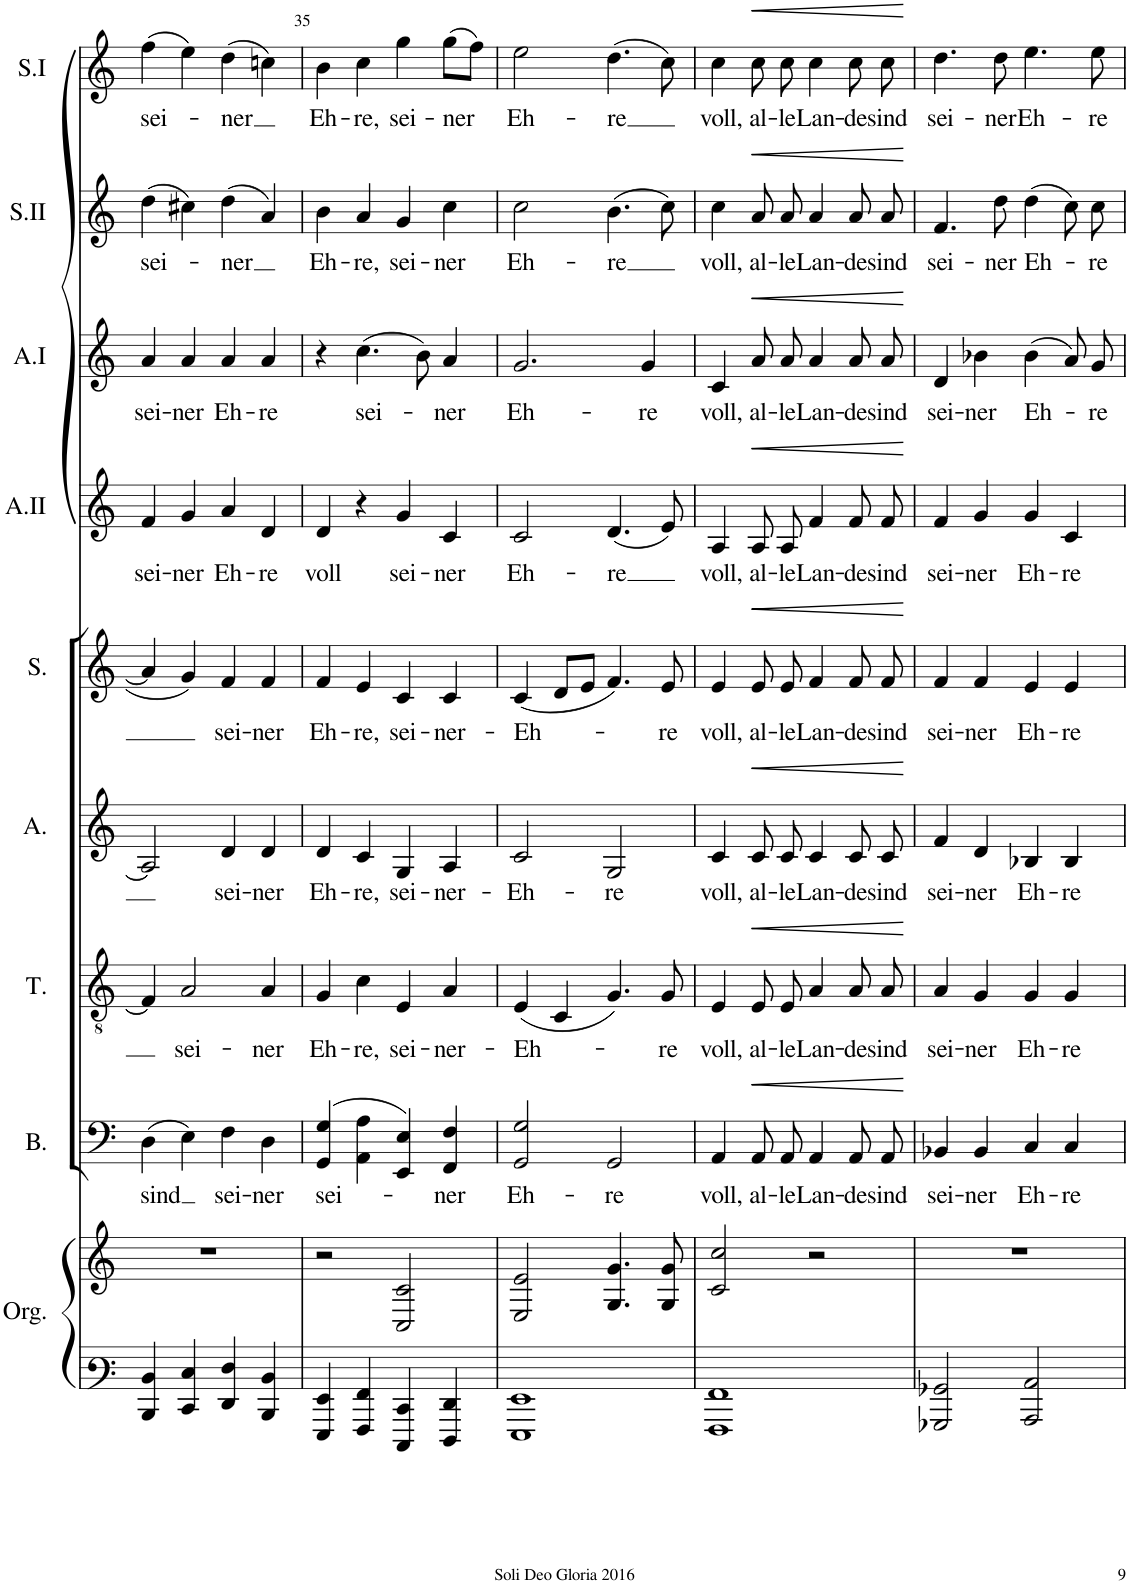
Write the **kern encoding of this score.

**kern	**kern	**kern	**text	**dynam	**kern	**text	**dynam	**kern	**text	**dynam	**kern	**text	**dynam	**kern	**text	**dynam	**kern	**text	**dynam	**kern	**text	**dynam	**kern	**text	**dynam
*part9	*part9	*part8	*part8	*part8	*part7	*part7	*part7	*part6	*part6	*part6	*part5	*part5	*part5	*part4	*part4	*part4	*part3	*part3	*part3	*part2	*part2	*part2	*part1	*part1	*part1
*staff10	*staff9	*staff8	*staff8	*staff8	*staff7	*staff7	*staff7	*staff6	*staff6	*staff6	*staff5	*staff5	*staff5	*staff4	*staff4	*staff4	*staff3	*staff3	*staff3	*staff2	*staff2	*staff2	*staff1	*staff1	*staff1
*I"Orgue	*	*I"Bass	*	*	*I"Ténor	*	*	*I"Alto	*	*	*I"Soprano	*	*	*I"Alto II	*	*	*I"Alto I	*	*	*I"Soprano II	*	*	*I"Soprano I	*	*
*I'Org.	*	*I'B.	*	*	*I'T.	*	*	*I'A.	*	*	*I'S.	*	*	*I'A.II	*	*	*I'A.I	*	*	*I'S.II	*	*	*I'S.I	*	*
!!LO:PB:g=z
*clefF3	*clefG2	*clefF4	*	*	*clefGv2	*	*	*clefG2	*	*	*clefG2	*	*	*clefG2	*	*	*clefG2	*	*	*clefG2	*	*	*clefG2	*	*
*k[]	*k[]	*k[]	*	*	*k[]	*	*	*k[]	*	*	*k[]	*	*	*k[]	*	*	*k[]	*	*	*k[]	*	*	*k[]	*	*
*M4/4	*M4/4	*M4/4	*	*	*M4/4	*	*	*M4/4	*	*	*M4/4	*	*	*M4/4	*	*	*M4/4	*	*	*M4/4	*	*	*M4/4	*	*
*met(c)	*met(c)	*met(c)	*	*	*met(c)	*	*	*met(c)	*	*	*met(c)	*	*	*met(c)	*	*	*met(c)	*	*	*met(c)	*	*	*met(c)	*	*
=34	=34	=34	=34	=34	=34	=34	=34	=34	=34	=34	=34	=34	=34	=34	=34	=34	=34	=34	=34	=34	=34	=34	=34	=34	=34
!	!	!	!LO:LY:b	!	!	!	!	!	!	!	!	!	!	!	!LO:LY:b	!	!	!LO:LY:b	!	!	!LO:LY:b	!	!	!LO:LY:b	!
4DD/ 4D/	1r	(4D\	-sind	.	4F/]	.	.	2A/]	.	.	4a/]	.	.	4f/	sei-	.	4a/	sei-	.	(4dd\	sei-	.	(4ff\	sei-	.
!	!	!	!	!	!	!LO:LY:b	!	!	!	!	!	!	!	!	!LO:LY:b	!	!	!LO:LY:b	!	!	!	!	!	!	!
4EE/ 4E/	.	4E\)	.	.	2A/	sei-	.	.	.	.	4g/	.	.	4g/	ner	.	4a/	ner	.	4cc#X\)	.	.	4ee\)	.	.
!	!	!	!LO:LY:b	!	!	!	!	!	!LO:LY:b	!	!	!LO:LY:b	!	!	!LO:LY:b	!	!	!LO:LY:b	!	!	!LO:LY:b	!	!	!LO:LY:b	!
4FF/ 4F/	.	4F\	sei-	.	.	.	.	4d/	sei-	.	4f/	sei-	.	4a/	Eh-	.	4a/	Eh-	.	(4dd\	-ner	.	(4dd\	-ner	.
!	!	!	!LO:LY:b	!	!	!LO:LY:b	!	!	!LO:LY:b	!	!	!LO:LY:b	!	!	!LO:LY:b	!	!	!LO:LY:b	!	!	!	!	!	!	!
4DD/ 4D/	.	4D\	-ner	.	4A/	-ner	.	4d/	-ner	.	4f/	-ner	.	4d/	-re	.	4a/	-re	.	4a/)	.	.	4ccn\)	.	.
=35	=35	=35	=35	=35	=35	=35	=35	=35	=35	=35	=35	=35	=35	=35	=35	=35	=35	=35	=35	=35	=35	=35	=35	=35	=35
!	!	!	!LO:LY:b	!	!	!LO:LY:b	!	!	!LO:LY:b	!	!	!LO:LY:b	!	!	!LO:LY:b	!	!	!	!	!	!LO:LY:b	!	!	!LO:LY:b	!
4GGG/ 4GG/	2r	(4GG/ 4G/	sei-	.	4G/	Eh-	.	4d/	Eh-	.	4f/	Eh-	.	4d/	voll	.	4r	.	.	4b\	Eh-	.	4b\	Eh-	.
!	!	!	!	!	!	!LO:LY:b	!	!	!LO:LY:b	!	!	!LO:LY:b	!	!	!	!	!	!LO:LY:b	!	!	!LO:LY:b	!	!	!LO:LY:b	!
4AAA/ 4AA/	.	4AA\ 4A\	.	.	4c\	-re,	.	4c/	-re,	.	4e/	-re,	.	4r	.	.	(4.cc\	sei-	.	4a/	-re,	.	4cc\	-re,	.
!	!	!	!	!	!	!LO:LY:b	!	!	!LO:LY:b	!	!	!LO:LY:b	!	!	!LO:LY:b	!	!	!	!	!	!LO:LY:b	!	!	!LO:LY:b	!
4EEE/ 4EE/	2C/ 2c/	4EE/ 4E/)	.	.	4E/	sei-	.	4G/	sei-	.	4c/	sei-	.	4g/	sei-	.	.	.	.	4g/	sei-	.	4gg\	sei-	.
.	.	.	.	.	.	.	.	.	.	.	.	.	.	.	.	.	8b\)	.	.	.	.	.	.	.	.
!	!	!	!LO:LY:b	!	!	!LO:LY:b	!	!	!LO:LY:b	!	!	!LO:LY:b	!	!	!LO:LY:b	!	!	!LO:LY:b	!	!	!LO:LY:b	!	!	!LO:LY:b	!
4FFF/ 4FF/	.	4FF/ 4F/	-ner	.	4A/	-ner-	.	4A/	-ner-	.	4c/	-ner-	.	4c/	-ner	.	4a/	-ner	.	4cc\	-ner	.	(8gg\L	-ner	.
.	.	.	.	.	.	.	.	.	.	.	.	.	.	.	.	.	.	.	.	.	.	.	8ff\J)	.	.
=36	=36	=36	=36	=36	=36	=36	=36	=36	=36	=36	=36	=36	=36	=36	=36	=36	=36	=36	=36	=36	=36	=36	=36	=36	=36
!	!	!	!LO:LY:b	!	!	!LO:LY:b	!	!	!LO:LY:b	!	!	!LO:LY:b	!	!	!LO:LY:b	!	!	!LO:LY:b	!	!	!LO:LY:b	!	!	!LO:LY:b	!
1GGG 1GG	2E/ 2e/	2GG/ 2G/	Eh-	.	(<4E/	Eh-	.	2c/	Eh-	.	(<4c/	Eh-	.	2c/	Eh-	.	2.g/	Eh-	.	2cc\	Eh-	.	2ee\	Eh-	.
.	.	.	.	.	4C/	.	.	.	.	.	8d/L	.	.	.	.	.	.	.	.	.	.	.	.	.	.
.	.	.	.	.	.	.	.	.	.	.	8e/J	.	.	.	.	.	.	.	.	.	.	.	.	.	.
!	!	!	!LO:LY:b	!	!	!	!	!	!LO:LY:b	!	!	!	!	!	!LO:LY:b	!	!	!	!	!	!LO:LY:b	!	!	!LO:LY:b	!
.	4.G/ 4.g/	2GG/	-re	.	4.G/)	.	.	2G/	-re	.	4.f/)	.	.	(4.d/	-re	.	.	.	.	(4.b\	-re	.	(4.dd\	-re	.
!	!	!	!	!	!	!	!	!	!	!	!	!	!	!	!	!	!	!LO:LY:b	!	!	!	!	!	!	!
.	.	.	.	.	.	.	.	.	.	.	.	.	.	.	.	.	4g/	-re	.	.	.	.	.	.	.
!	!	!	!	!	!	!LO:LY:b	!	!	!	!	!	!LO:LY:b	!	!	!	!	!	!	!	!	!	!	!	!	!
.	8G/ 8g/	.	.	.	8G/	-re	.	.	.	.	8e/	-re	.	8e/)	.	.	.	.	.	8cc\)	.	.	8cc\)	.	.
=37	=37	=37	=37	=37	=37	=37	=37	=37	=37	=37	=37	=37	=37	=37	=37	=37	=37	=37	=37	=37	=37	=37	=37	=37	=37
!	!	!	!LO:LY:b	!	!	!LO:LY:b	!	!	!LO:LY:b	!	!	!LO:LY:b	!	!	!LO:LY:b	!	!	!LO:LY:b	!	!	!LO:LY:b	!	!	!LO:LY:b	!
1AAA 1AA	2c/ 2cc/	4AA/	voll,	.	4E/	voll,	.	4c/	voll,	.	4e/	voll,	.	4A/	voll,	.	4c/	voll,	.	4cc\	voll,	.	4cc\	voll,	.
!	!	!	!LO:LY:b	!LO:HP:b	!	!LO:LY:b	!LO:HP:b	!	!LO:LY:b	!LO:HP:b	!	!LO:LY:b	!LO:HP:b	!	!LO:LY:b	!LO:HP:b	!	!LO:LY:b	!LO:HP:b	!	!LO:LY:b	!LO:HP:b	!	!LO:LY:b	!LO:HP:b
.	.	8AA/L	al-	<	8E/L	al-	<	8c/L	al-	<	8e/	al-	<	8A/L	al-	<	8a/L	al-	<	8a/L	al-	<	8cc\	al-	<
!	!	!	!LO:LY:b	!	!	!LO:LY:b	!	!	!LO:LY:b	!	!	!LO:LY:b	!	!	!LO:LY:b	!	!	!LO:LY:b	!	!	!LO:LY:b	!	!	!LO:LY:b	!
.	.	8AA/J	-le	.	8E/J	-le	.	8c/J	-le	.	8e/	-le	.	8A/J	-le	.	8a/J	-le	.	8a/J	-le	.	8cc\	-le	.
!	!	!	!LO:LY:b	!	!	!LO:LY:b	!	!	!LO:LY:b	!	!	!LO:LY:b	!	!	!LO:LY:b	!	!	!LO:LY:b	!	!	!LO:LY:b	!	!	!LO:LY:b	!
.	2r	4AA/	Lan-	.	4A/	Lan-	.	4c/	Lan-	.	4f/	Lan-	.	4f/	Lan-	.	4a/	Lan-	.	4a/	Lan-	.	4cc\	Lan-	.
!	!	!	!LO:LY:b	!	!	!LO:LY:b	!	!	!LO:LY:b	!	!	!LO:LY:b	!	!	!LO:LY:b	!	!	!LO:LY:b	!	!	!LO:LY:b	!	!	!LO:LY:b	!
.	.	8AA/L	-de	.	8A/L	-de	.	8c/L	-de	.	8f/	-de	.	8f/L	-de	.	8a/L	-de	.	8a/L	-de	.	8cc\	-de	.
!	!	!	!LO:LY:b	!	!	!LO:LY:b	!	!	!LO:LY:b	!	!	!LO:LY:b	!	!	!LO:LY:b	!	!	!LO:LY:b	!	!	!LO:LY:b	!	!	!LO:LY:b	!
.	.	8AA/J	sind	.	8A/J	sind	.	8c/J	sind	.	8f/	sind	.	8f/J	sind	.	8a/J	sind	.	8a/J	sind	.	8cc\	sind	.
.	.	.	.	[	.	.	[	.	.	[	.	.	[	.	.	[	.	.	[	.	.	[	.	.	[
=38	=38	=38	=38	=38	=38	=38	=38	=38	=38	=38	=38	=38	=38	=38	=38	=38	=38	=38	=38	=38	=38	=38	=38	=38	=38
!	!	!	!LO:LY:b	!	!	!LO:LY:b	!	!	!LO:LY:b	!	!	!LO:LY:b	!	!	!LO:LY:b	!	!	!LO:LY:b	!	!	!LO:LY:b	!	!	!LO:LY:b	!
2BBB-X/ 2BB-X/	1r	4BB-X/	sei-	.	4A/	sei-	.	4f/	sei-	.	4f/	sei-	.	4f/	sei-	.	4d/	sei-	.	4.f/	sei-	.	4.dd\	sei-	.
!	!	!	!LO:LY:b	!	!	!LO:LY:b	!	!	!LO:LY:b	!	!	!LO:LY:b	!	!	!LO:LY:b	!	!	!LO:LY:b	!	!	!	!	!	!	!
.	.	4BB-/	-ner	.	4G/	-ner	.	4d/	-ner	.	4f/	-ner	.	4g/	ner	.	4b-X\	-ner	.	.	.	.	.	.	.
!	!	!	!	!	!	!	!	!	!	!	!	!	!	!	!	!	!	!	!	!	!LO:LY:b	!	!	!LO:LY:b	!
.	.	.	.	.	.	.	.	.	.	.	.	.	.	.	.	.	.	.	.	8dd\	-ner	.	8dd\	-ner	.
!	!	!	!LO:LY:b	!	!	!LO:LY:b	!	!	!LO:LY:b	!	!	!LO:LY:b	!	!	!LO:LY:b	!	!	!LO:LY:b	!	!	!LO:LY:b	!	!	!LO:LY:b	!
2CC/ 2C/	.	4C/	Eh-	.	4G/	Eh-	.	4B-X/	Eh-	.	4e/	Eh-	.	4g/	Eh-	.	(4b-\	Eh-	.	(4dd\	Eh-	.	4.ee\	Eh-	.
!	!	!	!LO:LY:b	!	!	!LO:LY:b	!	!	!LO:LY:b	!	!	!LO:LY:b	!	!	!LO:LY:b	!	!	!	!	!	!	!	!	!	!
.	.	4C/	-re	.	4G/	-re	.	4B-/	-re	.	4e/	-re	.	4c/	re	.	8a/L)	.	.	8cc\L)	.	.	.	.	.
!	!	!	!	!	!	!	!	!	!	!	!	!	!	!	!	!	!	!LO:LY:b	!	!	!LO:LY:b	!	!	!LO:LY:b	!
.	.	.	.	.	.	.	.	.	.	.	.	.	.	.	.	.	8g/J	-re	.	8cc\J	-re	.	8ee\	-re	.
=	=	=	=	=	=	=	=	=	=	=	=	=	=	=	=	=	=	=	=	=	=	=	=	=	=
*-	*-	*-	*-	*-	*-	*-	*-	*-	*-	*-	*-	*-	*-	*-	*-	*-	*-	*-	*-	*-	*-	*-	*-	*-	*-
